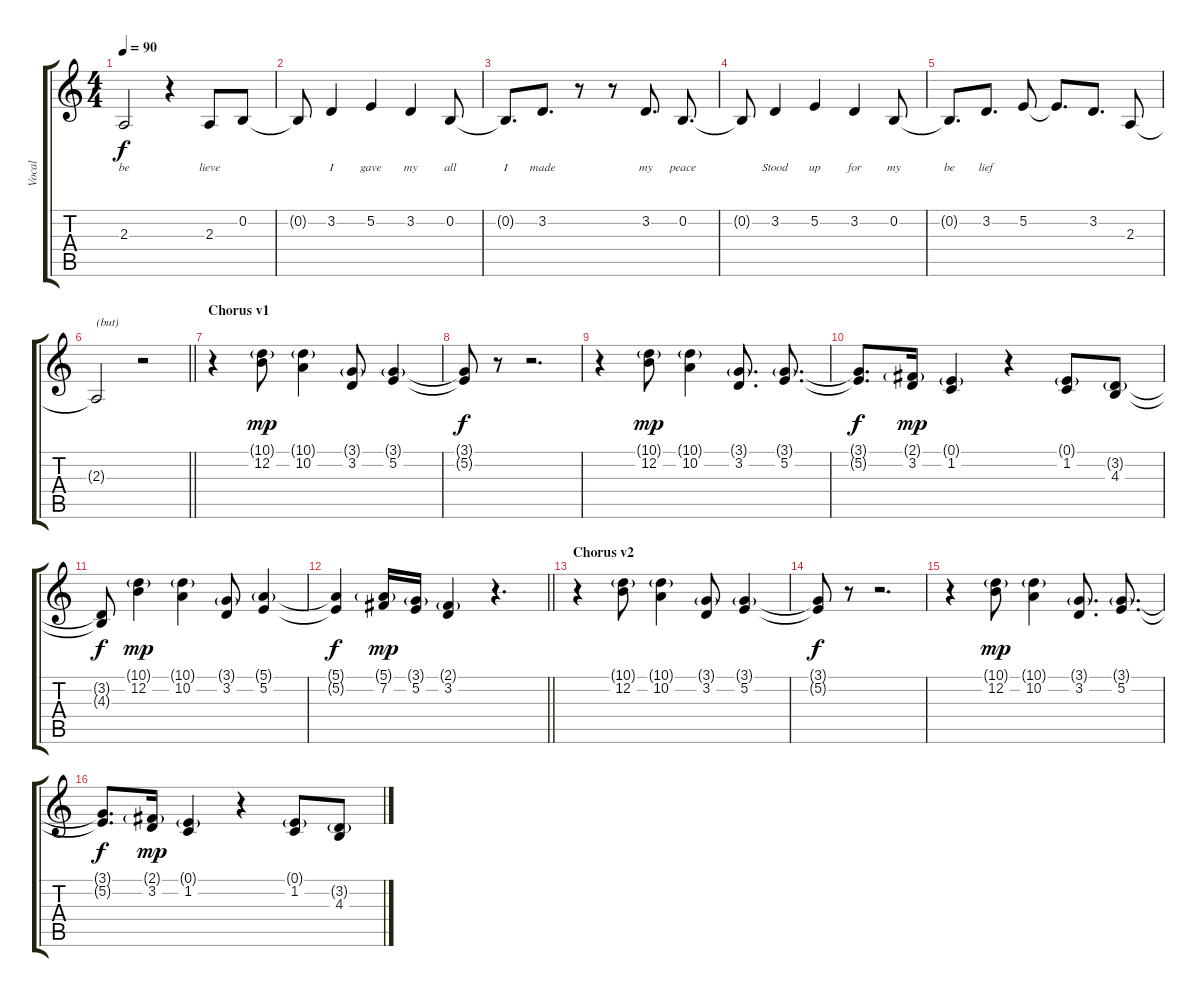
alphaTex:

\track ("Vocal" "Vocal") {instrument acousticgrandpiano}
\staff {score tabs}
\tuning (E4 B3 G3 D3 A2 E2) {hide}
\ts (4 4)
\tempo 90
\clef g2
\ks c
2.3{t}.2{lyrics (0 "be") lyrics (1 "") lyrics (2 "") lyrics (3 "") lyrics (4 "") dy f} r.4 2.3.8{lyrics (0 "lieve") lyrics (1 "") lyrics (2 "") lyrics (3 "") lyrics (4 "")} 0.2.8{lyrics (0 "") lyrics (1 "") lyrics (2 "") lyrics (3 "") lyrics (4 "")} |
0.2{t}.8{lyrics (0 "") lyrics (1 "") lyrics (2 "") lyrics (3 "") lyrics (4 "")} 3.2.4{lyrics (0 "I") lyrics (1 "") lyrics (2 "") lyrics (3 "") lyrics (4 "")} 5.2.4{lyrics (0 "gave") lyrics (1 "") lyrics (2 "") lyrics (3 "") lyrics (4 "")} 3.2.4{lyrics (0 "my") lyrics (1 "") lyrics (2 "") lyrics (3 "") lyrics (4 "")} 0.2.8{lyrics (0 "all") lyrics (1 "") lyrics (2 "") lyrics (3 "") lyrics (4 "")} |
0.2{t}.8{d lyrics (0 "I") lyrics (1 "") lyrics (2 "") lyrics (3 "") lyrics (4 "")} 3.2.8{d lyrics (0 "made") lyrics (1 "") lyrics (2 "") lyrics (3 "") lyrics (4 "")} r.8 r.8 3.2.8{d lyrics (0 "my") lyrics (1 "") lyrics (2 "") lyrics (3 "") lyrics (4 "")} 0.2.8{d lyrics (0 "peace") lyrics (1 "") lyrics (2 "") lyrics (3 "") lyrics (4 "")} |
0.2{t}.8{lyrics (0 "") lyrics (1 "") lyrics (2 "") lyrics (3 "") lyrics (4 "")} 3.2.4{lyrics (0 "Stood") lyrics (1 "") lyrics (2 "") lyrics (3 "") lyrics (4 "")} 5.2.4{lyrics (0 "up") lyrics (1 "") lyrics (2 "") lyrics (3 "") lyrics (4 "")} 3.2.4{lyrics (0 "for") lyrics (1 "") lyrics (2 "") lyrics (3 "") lyrics (4 "")} 0.2.8{lyrics (0 "my") lyrics (1 "") lyrics (2 "") lyrics (3 "") lyrics (4 "")} |
0.2{t}.8{d lyrics (0 "be") lyrics (1 "") lyrics (2 "") lyrics (3 "") lyrics (4 "")} 3.2.8{d lyrics (0 "lief") lyrics (1 "") lyrics (2 "") lyrics (3 "") lyrics (4 "")} 5.2.8{lyrics (0 "") lyrics (1 "") lyrics (2 "") lyrics (3 "") lyrics (4 "")} 5.2{t}.8{d lyrics (0 "") lyrics (1 "") lyrics (2 "") lyrics (3 "") lyrics (4 "")} 3.2.8{d} 2.3.8 |
\barLineRight lightlight
2.3{t}.2{txt "(but)"} r.2 |
\section ("" "Chorus v1")
r.4 (10.1{g} 12.2).8{dy mp} (10.1{g} 10.2).4 (3.1{g} 3.2).8 (3.1{g} 5.2).4 |
(3.1{t} 5.2{t}).8{dy f} r.8 r.2{d} |
r.4 (10.1{g} 12.2).8{dy mp} (10.1{g} 10.2).4 (3.1{g} 3.2).8{d} (3.1{g} 5.2).8{d} |
(3.1{t} 5.2{t}).8{d dy f} (2.1{g} 3.2).16{dy mp} (0.1{g} 1.2).4 r.4 (0.1{g} 1.2).8 (3.2{g} 4.3).8 |
(3.2{t} 4.3{t}).8{dy f} (10.1{g} 12.2).4{dy mp} (10.1{g} 10.2).4 (3.1{g} 3.2).8 (5.1{g} 5.2).4 |
\barLineRight lightlight
(5.1{t} 5.2{t}).4{dy f} (5.1{g} 7.2).16{dy mp} (3.1{g} 5.2).16 (2.1{g} 3.2).4 r.4{d} |
\section ("" "Chorus v2")
r.4 (10.1{g} 12.2).8 (10.1{g} 10.2).4 (3.1{g} 3.2).8 (3.1{g} 5.2).4 |
(3.1{t} 5.2{t}).8{dy f} r.8 r.2{d} |
r.4 (10.1{g} 12.2).8{dy mp} (10.1{g} 10.2).4 (3.1{g} 3.2).8{d} (3.1{g} 5.2).8{d} |
(3.1{t} 5.2{t}).8{d dy f} (2.1{g} 3.2).16{dy mp} (0.1{g} 1.2).4 r.4 (0.1{g} 1.2).8 (3.2{g} 4.3).8
